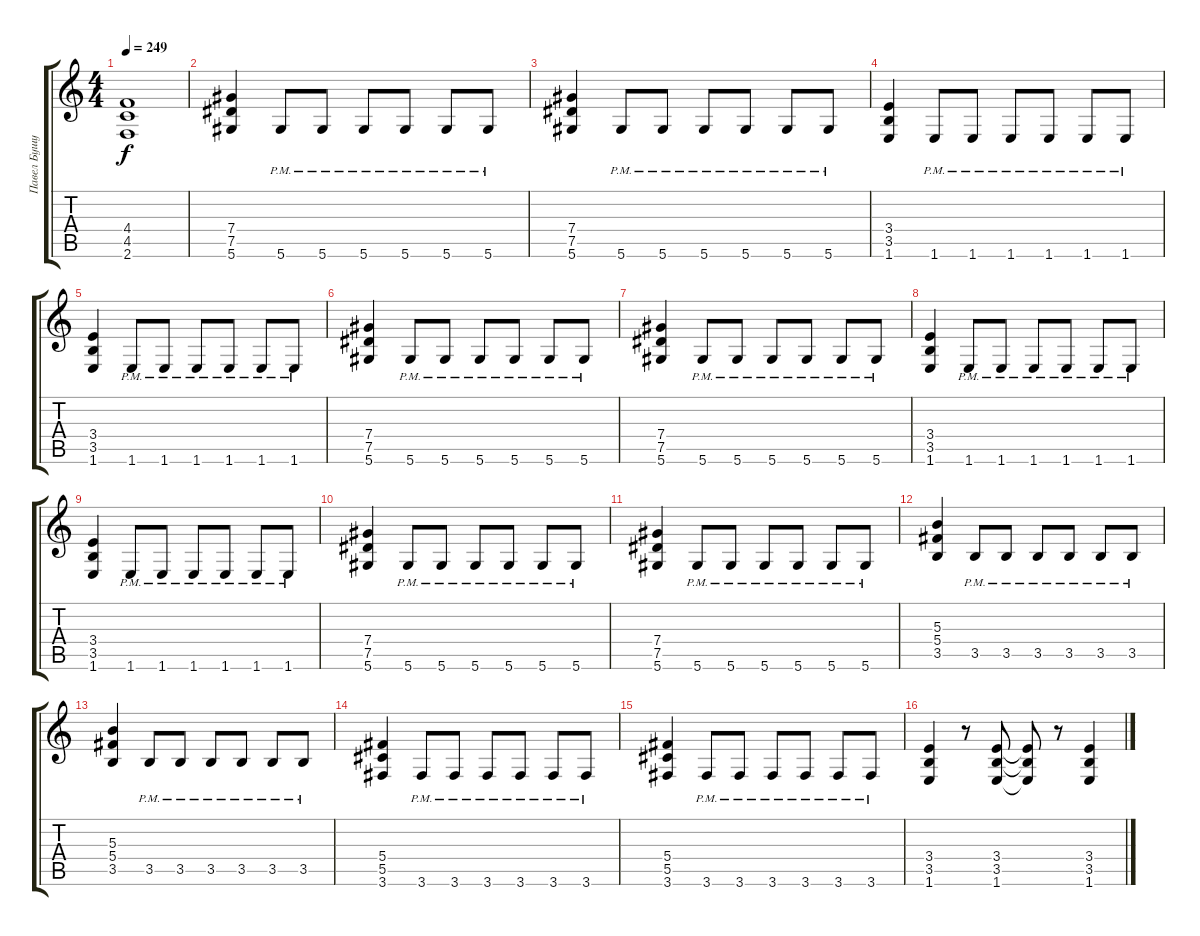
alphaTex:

\track ("Павел Бушуев" "Павел Бушу") {instrument distortionguitar}
\staff {score tabs}
\tuning (Eb4 Bb3 Gb3 Db3 Ab2 Eb2) {hide}
\ts (4 4)
\tempo 249
\clef g2
\ks c
(4.4 4.5 2.6).1{dy f} |
(7.4 7.5 5.6).4 5.6{pm}.8 5.6{pm}.8 5.6{pm}.8 5.6{pm}.8 5.6{pm}.8 5.6{pm}.8 |
(7.4 7.5 5.6).4 5.6{pm}.8 5.6{pm}.8 5.6{pm}.8 5.6{pm}.8 5.6{pm}.8 5.6{pm}.8 |
(3.4 3.5 1.6).4 1.6{pm}.8 1.6{pm}.8 1.6{pm}.8 1.6{pm}.8 1.6{pm}.8 1.6{pm}.8 |
(3.4 3.5 1.6).4 1.6{pm}.8 1.6{pm}.8 1.6{pm}.8 1.6{pm}.8 1.6{pm}.8 1.6{pm}.8 |
(7.4 7.5 5.6).4 5.6{pm}.8 5.6{pm}.8 5.6{pm}.8 5.6{pm}.8 5.6{pm}.8 5.6{pm}.8 |
(7.4 7.5 5.6).4 5.6{pm}.8 5.6{pm}.8 5.6{pm}.8 5.6{pm}.8 5.6{pm}.8 5.6{pm}.8 |
(3.4 3.5 1.6).4 1.6{pm}.8 1.6{pm}.8 1.6{pm}.8 1.6{pm}.8 1.6{pm}.8 1.6{pm}.8 |
(3.4 3.5 1.6).4 1.6{pm}.8 1.6{pm}.8 1.6{pm}.8 1.6{pm}.8 1.6{pm}.8 1.6{pm}.8 |
(7.4 7.5 5.6).4 5.6{pm}.8 5.6{pm}.8 5.6{pm}.8 5.6{pm}.8 5.6{pm}.8 5.6{pm}.8 |
(7.4 7.5 5.6).4 5.6{pm}.8 5.6{pm}.8 5.6{pm}.8 5.6{pm}.8 5.6{pm}.8 5.6{pm}.8 |
(5.3 5.4 3.5).4 3.5{pm}.8 3.5{pm}.8 3.5{pm}.8 3.5{pm}.8 3.5{pm}.8 3.5{pm}.8 |
(5.3 5.4 3.5).4 3.5{pm}.8 3.5{pm}.8 3.5{pm}.8 3.5{pm}.8 3.5{pm}.8 3.5{pm}.8 |
(5.4 5.5 3.6).4 3.6{pm}.8 3.6{pm}.8 3.6{pm}.8 3.6{pm}.8 3.6{pm}.8 3.6{pm}.8 |
(5.4 5.5 3.6).4 3.6{pm}.8 3.6{pm}.8 3.6{pm}.8 3.6{pm}.8 3.6{pm}.8 3.6{pm}.8 |
(3.4 3.5 1.6).4 r.8 (3.4 3.5 1.6).8 (3.4{t} 3.5{t} 1.6{t}).8 r.8 (3.4 3.5 1.6).4
